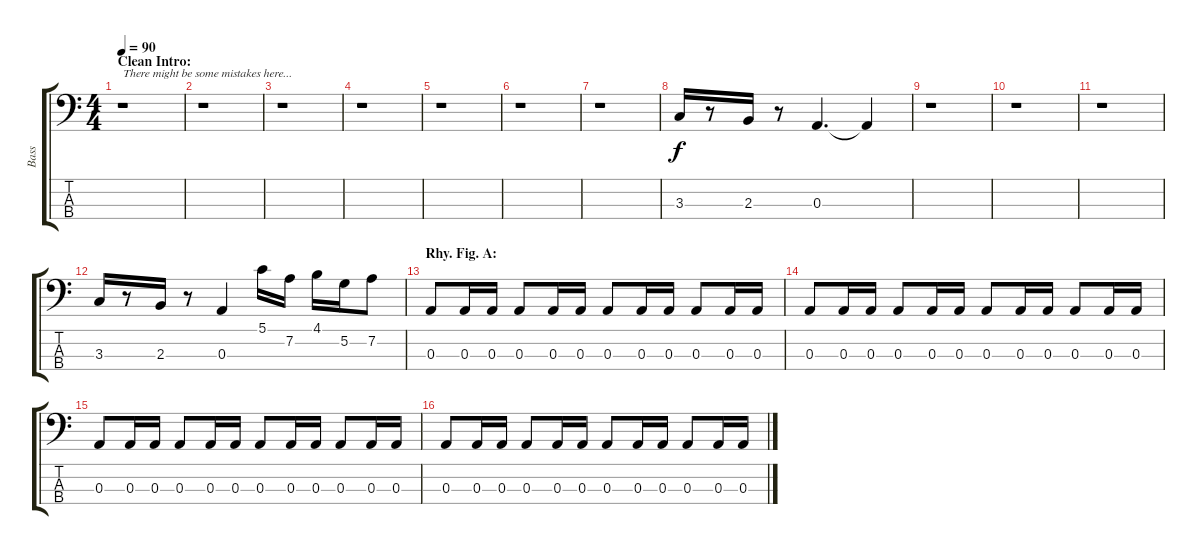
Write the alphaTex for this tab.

\track ("Bass" "Bass") {instrument electricbasspick}
\staff {score tabs}
\tuning (G2 D2 A1 E1) {hide}
\ts (4 4)
\section ("" "Clean Intro:")
\tempo 90
\clef f4
\ks c
r.1{txt "There might be some mistakes here..." dy f instrument electricbasspick} |
r.1 |
r.1 |
r.1 |
r.1 |
r.1 |
r.1 |
3.3.16 r.8 2.3.16 r.8 0.3.4{d} 0.3{t}.4 |
r.1 |
r.1 |
r.1 |
3.3.16 r.8 2.3.16 r.8 0.3.4 5.1.16 7.2.16 4.1.16 5.2.16 7.2.8 |
\section ("" "Rhy. Fig. A:")
0.3.8 0.3.16 0.3.16 0.3.8 0.3.16 0.3.16 0.3.8 0.3.16 0.3.16 0.3.8 0.3.16 0.3.16 |
0.3.8 0.3.16 0.3.16 0.3.8 0.3.16 0.3.16 0.3.8 0.3.16 0.3.16 0.3.8 0.3.16 0.3.16 |
0.3.8 0.3.16 0.3.16 0.3.8 0.3.16 0.3.16 0.3.8 0.3.16 0.3.16 0.3.8 0.3.16 0.3.16 |
0.3.8 0.3.16 0.3.16 0.3.8 0.3.16 0.3.16 0.3.8 0.3.16 0.3.16 0.3.8 0.3.16 0.3.16
